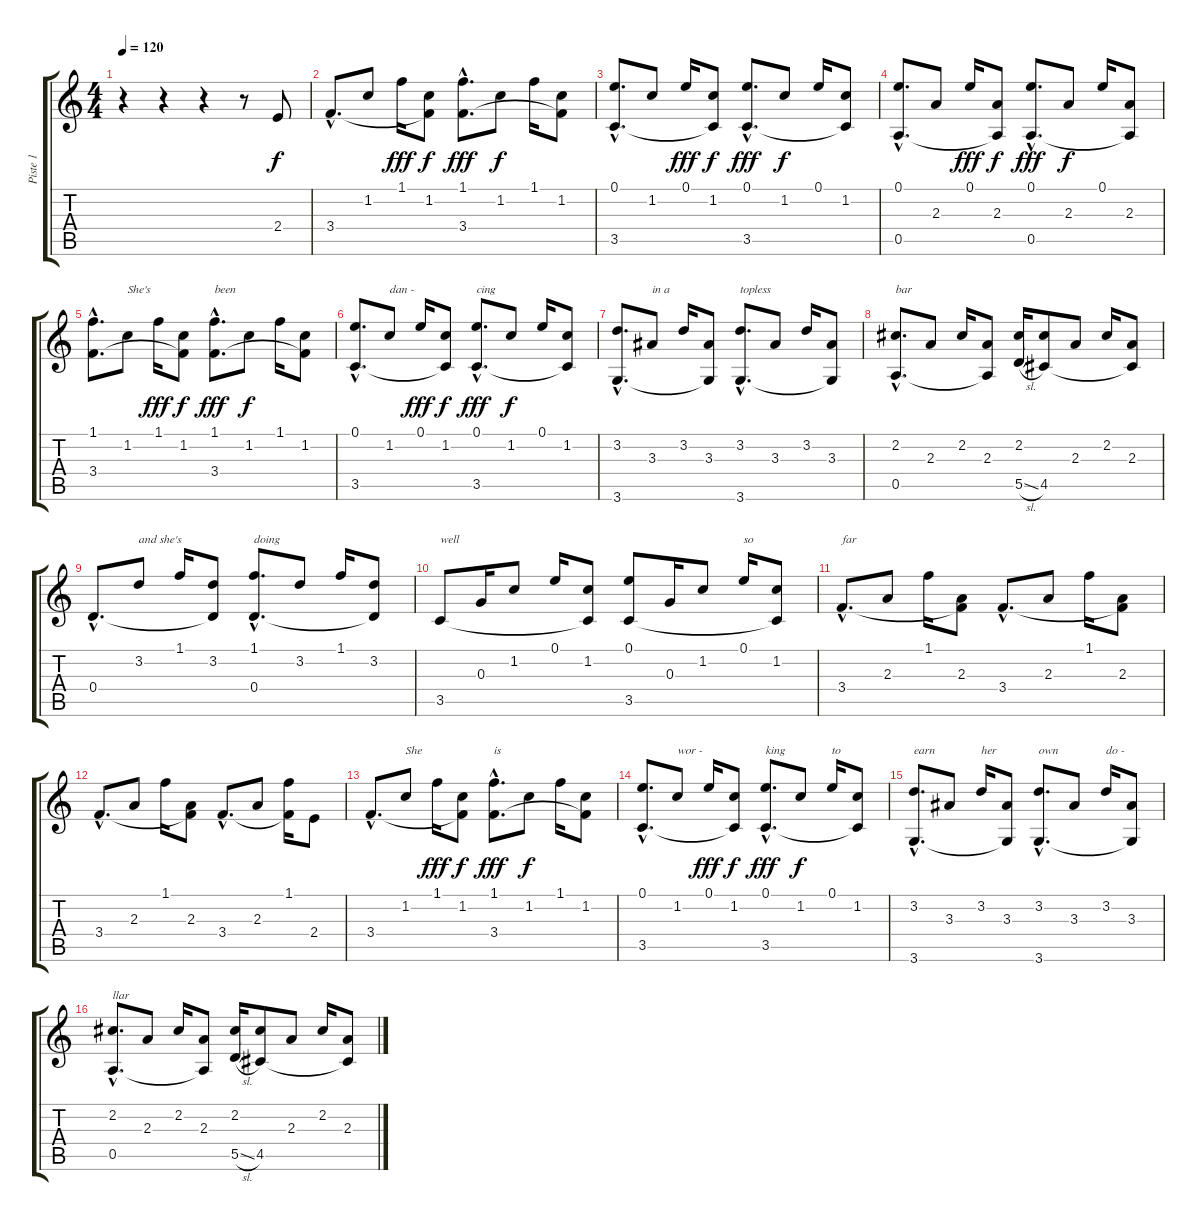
\track ("Piste 1" "Piste 1") {instrument acousticguitarnylon}
\staff {score tabs}
\tuning (E4 B3 G3 D3 A2 E2) {hide}
\ts (4 4)
\tempo 120
\clef g2
\ks c
r.4{dy f instrument acousticguitarnylon} r.4 r.4 r.8 2.4.8 |
3.4{hac}.8{d} 1.2.8 1.1.16{dy fff} (1.2 3.4{t}).8{dy f} (1.1{hac} 3.4{hac}).8{d dy fff} 1.2.8{dy f} 1.1.16 (1.2 3.4{t}).8 |
(0.1{hac} 3.5{hac}).8{d} 1.2.8 0.1.16{dy fff} (1.2 3.5{t}).8{dy f} (0.1{hac} 3.5{hac}).8{d dy fff} 1.2.8{dy f} 0.1.16 (1.2 3.5{t}).8 |
(0.1{hac} 0.5{hac}).8{d} 2.3.8 0.1.16{dy fff} (2.3 0.5{t}).8{dy f} (0.1{hac} 0.5{hac}).8{d dy fff} 2.3.8{dy f} 0.1.16 (2.3 0.5{t}).8 |
(1.1{hac} 3.4{hac}).8{d} 1.2.8{txt "She's"} 1.1.16{dy fff} (1.2 3.4{t}).8{dy f} (1.1{hac} 3.4{hac}).8{d txt "been" dy fff} 1.2.8{dy f} 1.1.16 (1.2 3.4{t}).8 |
(0.1{hac} 3.5{hac}).8{d} 1.2.8{txt "dan -"} 0.1.16{dy fff} (1.2 3.5{t}).8{dy f} (0.1{hac} 3.5{hac}).8{d txt "cing" dy fff} 1.2.8{dy f} 0.1.16 (1.2 3.5{t}).8 |
(3.2{hac} 3.6{hac}).8{d} 3.3.8{txt "in a"} 3.2.16 (3.3 3.6{t}).8 (3.2{hac} 3.6{hac}).8{d txt "topless"} 3.3.8 3.2.16 (3.3 3.6{t}).8 |
(2.2{hac} 0.5{hac}).8{d txt "bar"} 2.3.8 2.2.16 (2.3 0.5{t}).8 (2.2 5.5{sl}).16 (2.2{t} 4.5).8 2.3.8 2.2.16 (2.3 4.5{t}).8 |
0.4{hac}.8{d} 3.2.8{txt "and she's"} 1.1.16 (3.2 0.4{t}).8 (1.1{hac} 0.4{hac}).8{d txt "doing"} 3.2.8 1.1.16 (3.2 0.4{t}).8 |
3.5.8{txt "well"} 0.3.16 1.2.8 0.1.16 (1.2 3.5{t}).8 (0.1 3.5).8 0.3.16 1.2.8 0.1.16{txt "so"} (1.2 3.5{t}).8 |
3.4{hac}.8{d txt "far"} 2.3.8 1.1.16 (2.3 3.4{t}).8 3.4{hac}.8{d} 2.3.8 1.1.16 (2.3 3.4{t}).8 |
3.4{hac}.8{d} 2.3.8 1.1.16 (2.3 3.4{t}).8 3.4{hac}.8{d} 2.3.8 (1.1 3.4{t}).16 2.4.8 |
3.4{hac}.8{d} 1.2.8{txt "She"} 1.1.16{dy fff} (1.2 3.4{t}).8{dy f} (1.1{hac} 3.4{hac}).8{d txt "is" dy fff} 1.2.8{dy f} 1.1.16 (1.2 3.4{t}).8 |
(0.1{hac} 3.5{hac}).8{d} 1.2.8{txt "wor -"} 0.1.16{dy fff} (1.2 3.5{t}).8{dy f} (0.1{hac} 3.5{hac}).8{d txt "king" dy fff} 1.2.8{dy f} 0.1.16{txt "to"} (1.2 3.5{t}).8 |
(3.2{hac} 3.6{hac}).8{d txt "earn"} 3.3.8 3.2.16{txt "her"} (3.3 3.6{t}).8 (3.2{hac} 3.6{hac}).8{d txt "own"} 3.3.8 3.2.16{txt "do -"} (3.3 3.6{t}).8 |
(2.2{hac} 0.5{hac}).8{d txt "llar"} 2.3.8 2.2.16 (2.3 0.5{t}).8 (2.2 5.5{sl}).16 (2.2{t} 4.5).8 2.3.8 2.2.16 (2.3 4.5{t}).8
